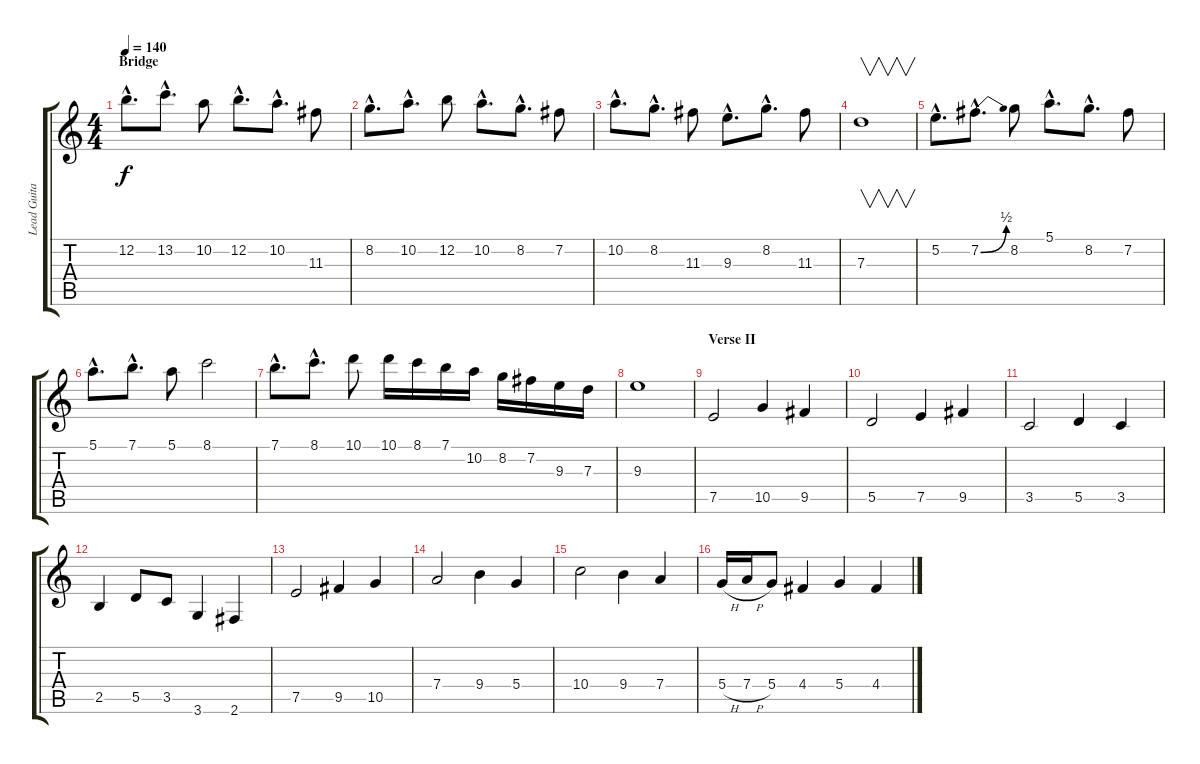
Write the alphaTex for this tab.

\track ("Lead Guitar II" "Lead Guita") {instrument distortionguitar}
\staff {score tabs}
\tuning (E4 B3 G3 D3 A2 E2) {hide}
\ts (4 4)
\section ("" "Bridge")
\tempo 140
\clef g2
\ks c
12.2{hac}.8{d dy f} 13.2{hac}.8{d} 10.2.8 12.2{hac}.8{d} 10.2{hac}.8{d} 11.3.8 |
8.2{hac}.8{d} 10.2{hac}.8{d} 12.2.8 10.2{hac}.8{d} 8.2{hac}.8{d} 7.2.8 |
10.2{hac}.8{d} 8.2{hac}.8{d} 11.3.8 9.3{hac}.8{d} 8.2{hac}.8{d} 11.3.8 |
7.3.1{v} |
5.2{hac}.8{d} 7.2{be (bend 0 0 60 2) hac}.8{d} 8.2.8 5.1{hac}.8{d} 8.2{hac}.8{d} 7.2.8 |
5.1{hac}.8{d} 7.1{hac}.8{d} 5.1.8 8.1.2 |
7.1{hac}.8{d} 8.1{hac}.8{d} 10.1.8 10.1.16 8.1.16 7.1.16 10.2.16 8.2.16 7.2.16 9.3.16 7.3.16 |
9.3.1 |
\section ("" "Verse II")
7.5.2 10.5.4 9.5.4 |
5.5.2 7.5.4 9.5.4 |
3.5.2 5.5.4 3.5.4 |
2.5.4 5.5.8 3.5.8 3.6.4 2.6.4 |
7.5.2 9.5.4 10.5.4 |
7.4.2 9.4.4 5.4.4 |
10.4.2 9.4.4 7.4.4 |
5.4{h}.16 7.4{h}.16 5.4.8 4.4.4 5.4.4 4.4.4
